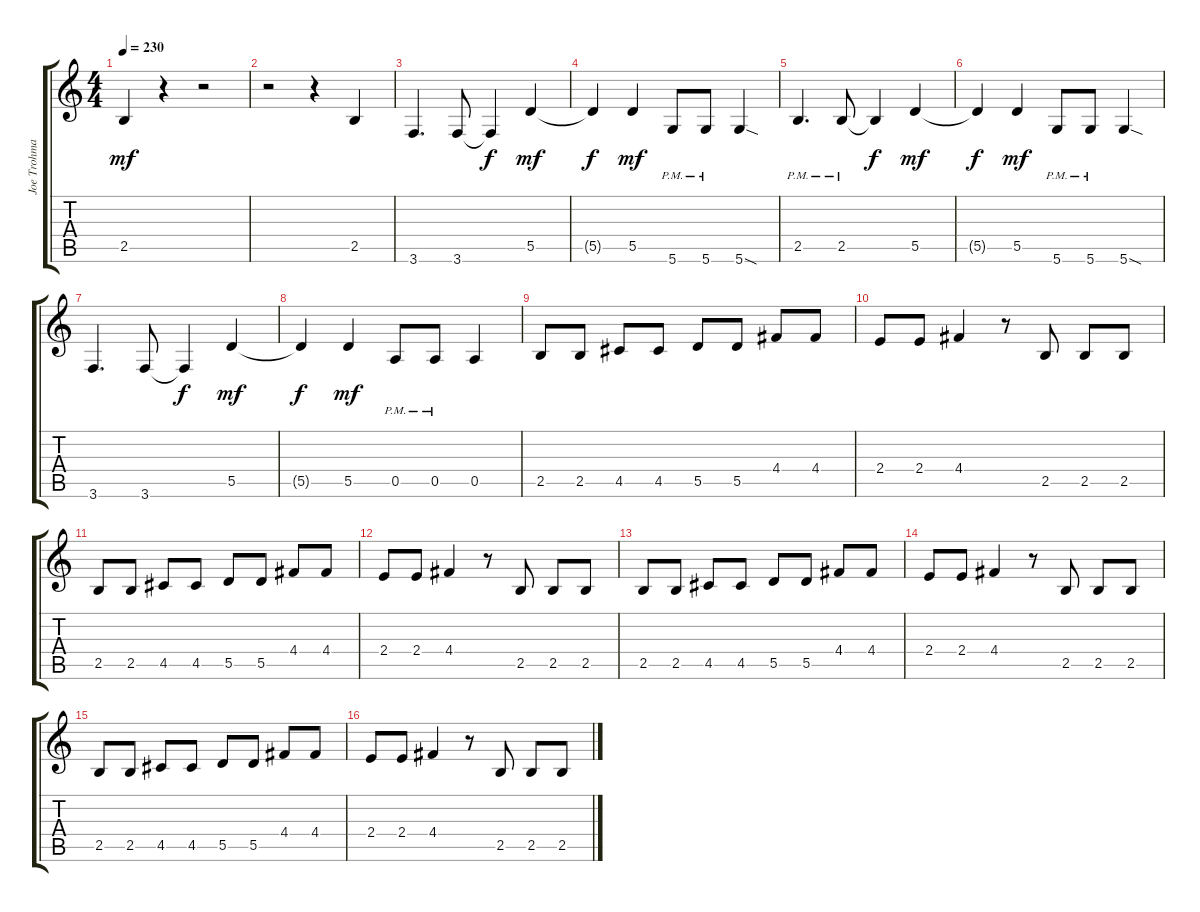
\track ("Joe Trohman" "Joe Trohma") {instrument distortionguitar}
\staff {score tabs}
\tuning (E4 B3 G3 D3 A2 D2) {hide}
\ts (4 4)
\tempo 230
\clef g2
\ks c
2.5.4{dy mf} r.4 r.2 |
r.2 r.4 2.5.4 |
3.6.4{d} 3.6.8 3.6{t}.4{dy f} 5.5.4{dy mf} |
5.5{t}.4{dy f} 5.5.4{dy mf} 5.6{pm}.8 5.6{pm}.8 5.6{sod}.4 |
2.5{pm}.4{d} 2.5{pm}.8 2.5{t}.4{dy f} 5.5.4{dy mf} |
5.5{t}.4{dy f} 5.5.4{dy mf} 5.6{pm}.8 5.6{pm}.8 5.6{sod}.4 |
3.6.4{d} 3.6.8 3.6{t}.4{dy f} 5.5.4{dy mf} |
5.5{t}.4{dy f} 5.5.4{dy mf} 0.5{pm}.8 0.5{pm}.8 0.5.4 |
2.5.8 2.5.8 4.5.8 4.5.8 5.5.8 5.5.8 4.4.8 4.4.8 |
2.4.8 2.4.8 4.4.4 r.8 2.5.8 2.5.8 2.5.8 |
2.5.8 2.5.8 4.5.8 4.5.8 5.5.8 5.5.8 4.4.8 4.4.8 |
2.4.8 2.4.8 4.4.4 r.8 2.5.8 2.5.8 2.5.8 |
2.5.8 2.5.8 4.5.8 4.5.8 5.5.8 5.5.8 4.4.8 4.4.8 |
2.4.8 2.4.8 4.4.4 r.8 2.5.8 2.5.8 2.5.8 |
2.5.8 2.5.8 4.5.8 4.5.8 5.5.8 5.5.8 4.4.8 4.4.8 |
2.4.8 2.4.8 4.4.4 r.8 2.5.8 2.5.8 2.5.8
